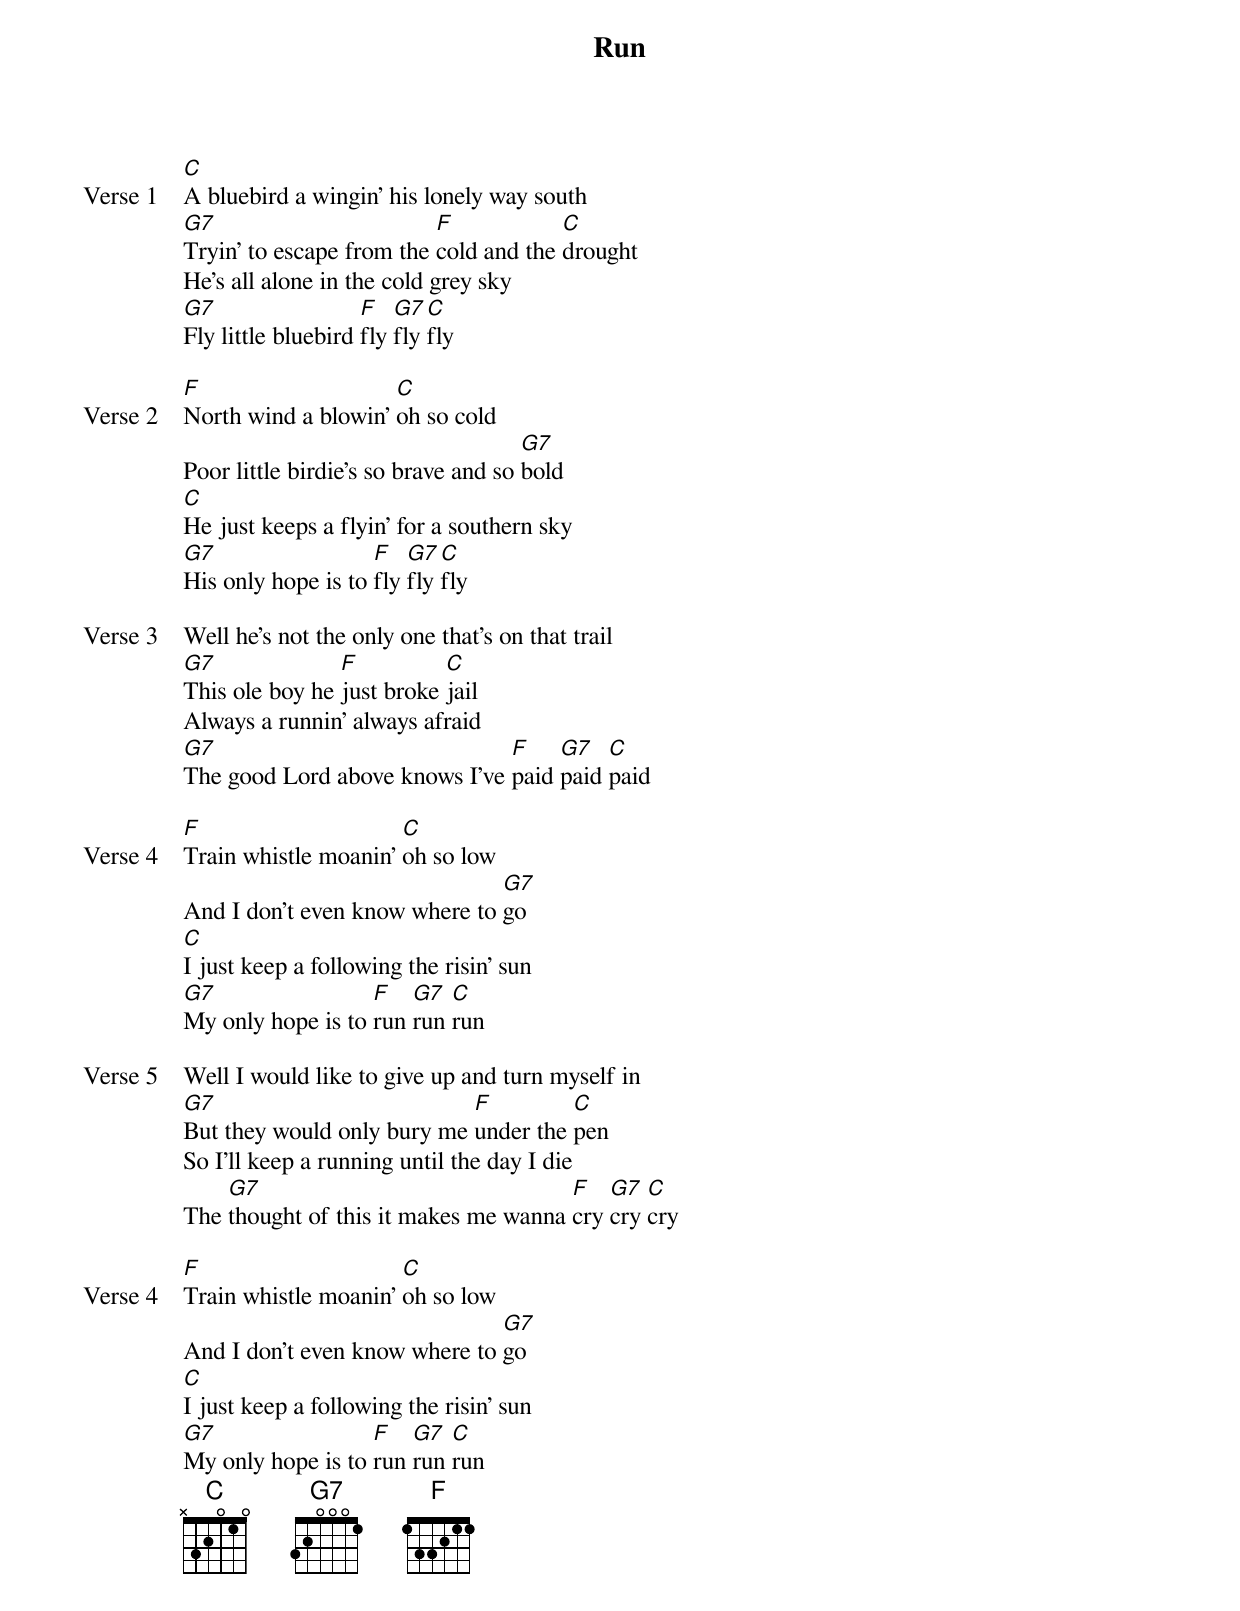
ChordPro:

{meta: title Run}
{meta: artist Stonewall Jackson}
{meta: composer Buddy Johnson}
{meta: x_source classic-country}
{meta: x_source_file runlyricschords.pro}
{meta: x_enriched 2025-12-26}

{start_of_verse: Verse 1}
[C]A bluebird a wingin' his lonely way south
[G7]Tryin' to escape from the [F]cold and the [C]drought
He's all alone in the cold grey sky
[G7]Fly little bluebird [F]fly [G7]fly [C]fly
{end_of_verse}

{start_of_verse: Verse 2}
[F]North wind a blowin' [C]oh so cold
Poor little birdie's so brave and so [G7]bold
[C]He just keeps a flyin' for a southern sky
[G7]His only hope is to [F]fly [G7]fly [C]fly
{end_of_verse}

{start_of_verse: Verse 3}
Well he's not the only one that's on that trail
[G7]This ole boy he [F]just broke [C]jail
Always a runnin' always afraid
[G7]The good Lord above knows I've [F]paid [G7]paid [C]paid
{end_of_verse}

{start_of_verse: Verse 4}
[F]Train whistle moanin' [C]oh so low
And I don't even know where to [G7]go
[C]I just keep a following the risin' sun
[G7]My only hope is to [F]run [G7]run [C]run
{end_of_verse}

{start_of_verse: Verse 5}
Well I would like to give up and turn myself in
[G7]But they would only bury me [F]under the [C]pen
So I'll keep a running until the day I die
The [G7]thought of this it makes me wanna [F]cry [G7]cry [C]cry
{end_of_verse}

{start_of_verse: Verse 4}
[F]Train whistle moanin' [C]oh so low
And I don't even know where to [G7]go
[C]I just keep a following the risin' sun
[G7]My only hope is to [F]run [G7]run [C]run
{end_of_verse}
